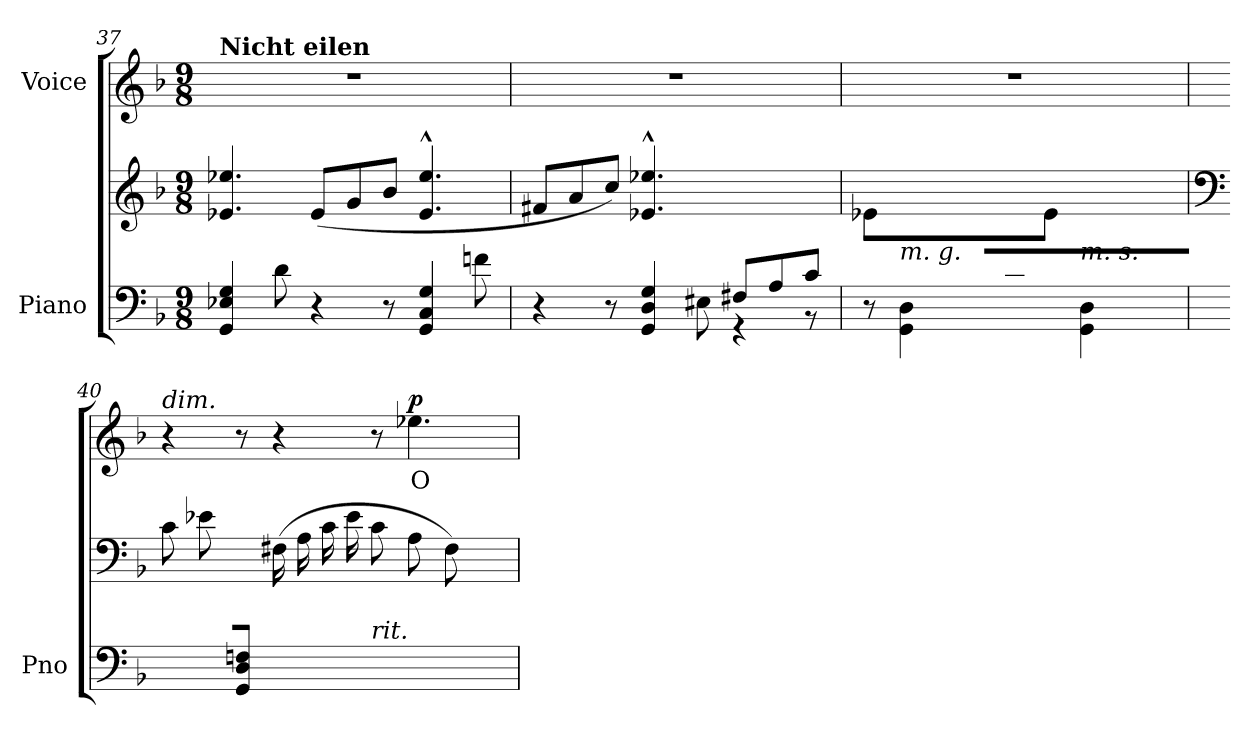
**kern	**kern	**kern	**text	**dynam
*part2	*part2	*part1	*part1	*part1
*staff3	*staff2	*staff1	*staff1	*staff1
*I"Piano	*	*I"Voice	*	*
*I'Pno	*	*	*	*
*clefF4	*clefG2	*clefG2	*	*
*k[b-]	*k[b-]	*k[b-]	*	*
*M9/8	*M9/8	*M9/8	*	*
=37	=37	=37	=37	=37
!	!	!LO:TX:a:B:t=Nicht eilen	!	!
4GG/ 4E-X/ 4G/	4.e-X/ 4.ee-X/	8%9r	.	.
(>8d\	.	.	.	.
4r	(8e-/L	.	.	.
.	8g/	.	.	.
8r	8b-/J	.	.	.
4GG/ 4C/ 4G/	4.e-/^^ 4.ee-/^^	.	.	.
8fn\	.	.	.	.
=38	=38	=38	=38	=38
*^	*	*	*	*
4r	4ryy	8f#X/L	8%9r	.	.
.	.	8a/	.	.	.
8r	8ryy	8cc/J)	.	.	.
4GG/ 4D/ 4G/	4ryy	4.e-X/^^ 4.ee-X/^^	.	.	.
(>8ryy	8E#X\	.	.	.	.
8F#X/L	4r	4ryy	.	.	.
8A/	.	.	.	.	.
8c/J	8r	8ryy	.	.	.
=39	=39	=39	=39	=39	=39
*	*	*^	*	*	*
8ryy	8r	1ryy	8e-X\L)	8%9r	.	.
!LO:TX:i:t=m. g.	!	!	!	!	!	!
(8Fn/	4GG\ 4D\	.	2ryy	.	.	.
8F#X/J	.	.	.	.	.	.
8A/L	4ryy	.	.	.	.	.
8c/	.	.	.	.	.	.
8ryy	8ryy	.	8e-\J)	.	.	.
!LO:TX:i:t=m. s.	!	!	!	!	!	!
(8Fn/L	4GG\ 4D\	.	4.ryy	.	.	.
8F#X/	.	.	.	.	.	.
8A/J	8ryy	8ryy	.	.	.	.
*v	*v	*	*	*	*	*
=40	=40	=40	=40	=40	=40
*	*clefF4	*	*	*	*
*^	*	*	*	*	*
!	!	!	!	!LO:TX:a:i:t=dim.	!	!
*v	*v	*	*	*	*	*
4ryy	1ryy	8c\L	4r	.	.
.	.	8e-X\)	.	.	.
8GG/ 8D/ 8Fn/J	.	8ryy	8r	.	.
4ryy	.	(16F#X\LL	4r	.	.
.	.	16A\	.	.	.
.	.	16c\	.	.	.
.	.	16e-\JJ	.	.	.
!LO:TX:i:t=rit.	!	!	!	!	!
4.ryy	.	8c\L	8r	.	.
!	!	!	!	!	!LO:DY:a
.	.	8A\	4.ee-X\	O	p
.	.	8F#\J)	.	.	.
8ryy	8ryy	8ryy	.	.	.
*	*v	*v	*	*	*
=	=	=	=	=
*-	*-	*-	*-	*-
